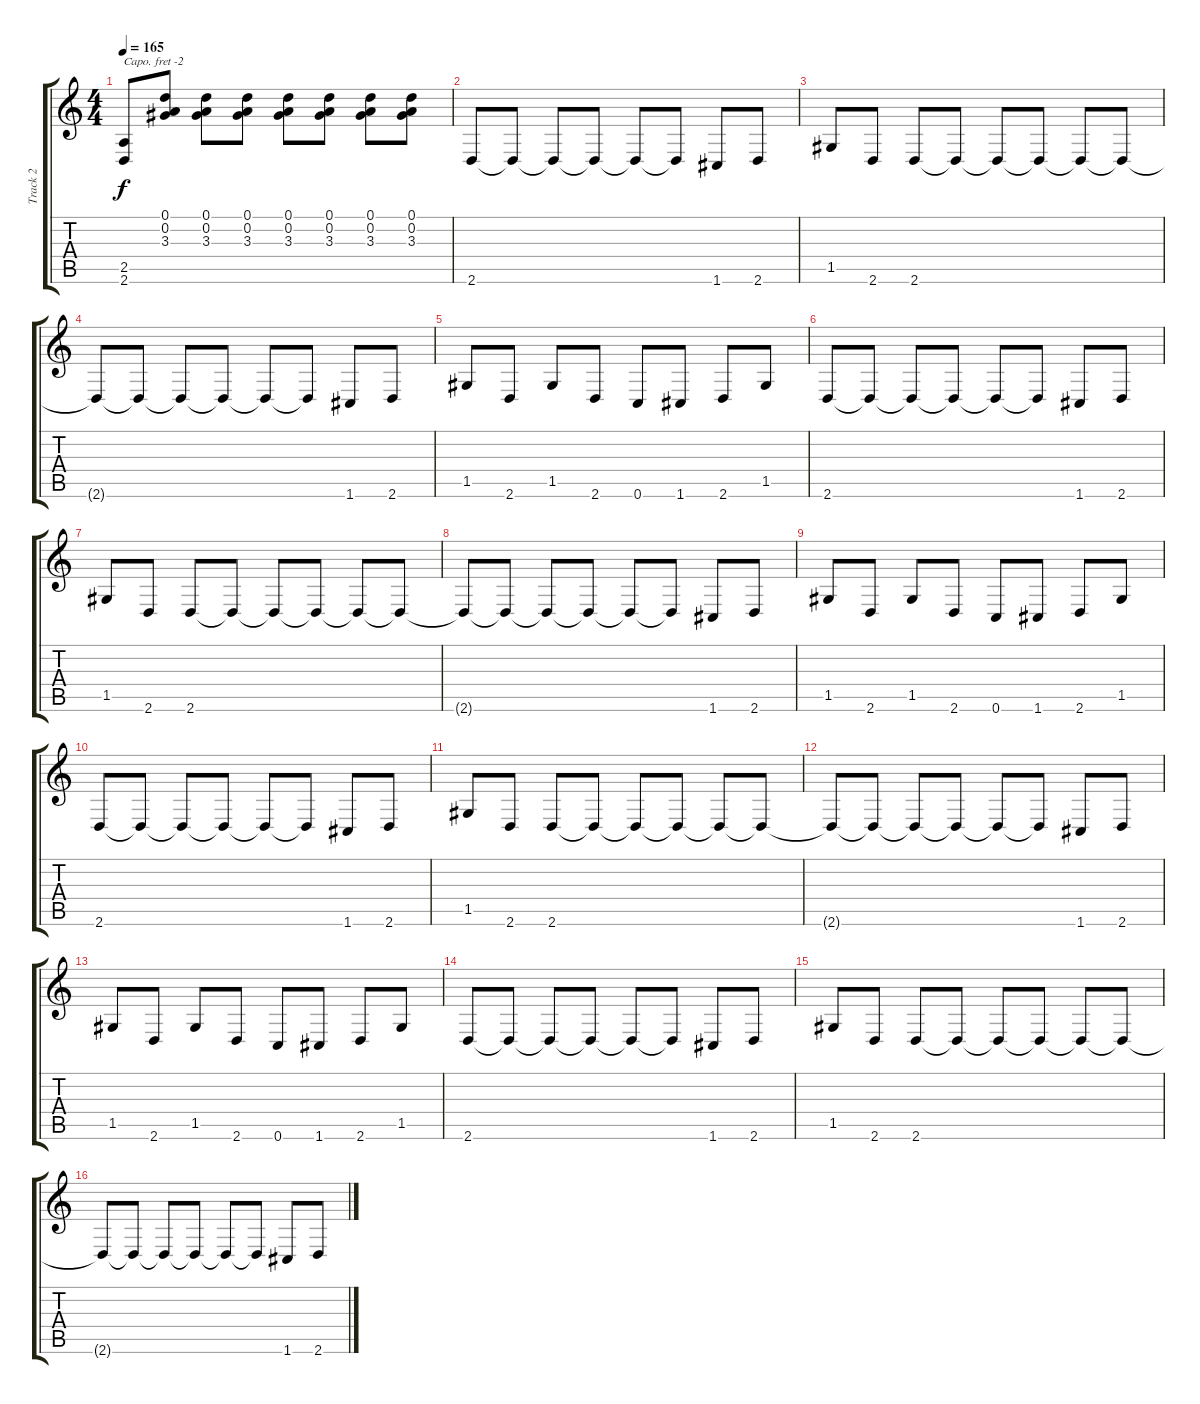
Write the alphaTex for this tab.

\track ("Track 2" "Track 2") {instrument distortionguitar}
\staff {score tabs}
\capo -2
\tuning (E4 B3 G3 D3 A2 D2) {hide}
\ts (4 4)
\tempo 165
\clef g2
\ks c
(2.5 2.6).8{dy f} (0.1 0.2 3.3).8 (0.1 0.2 3.3).8 (0.1 0.2 3.3).8 (0.1 0.2 3.3).8 (0.1 0.2 3.3).8 (0.1 0.2 3.3).8 (0.1 0.2 3.3).8 |
2.6.8 2.6{t}.8 2.6{t}.8 2.6{t}.8 2.6{t}.8 2.6{t}.8 1.6.8 2.6.8 |
1.5.8 2.6.8 2.6.8 2.6{t}.8 2.6{t}.8 2.6{t}.8 2.6{t}.8 2.6{t}.8 |
2.6{t}.8 2.6{t}.8 2.6{t}.8 2.6{t}.8 2.6{t}.8 2.6{t}.8 1.6.8 2.6.8 |
1.5.8 2.6.8 1.5.8 2.6.8 0.6.8 1.6.8 2.6.8 1.5.8 |
2.6.8 2.6{t}.8 2.6{t}.8 2.6{t}.8 2.6{t}.8 2.6{t}.8 1.6.8 2.6.8 |
1.5.8 2.6.8 2.6.8 2.6{t}.8 2.6{t}.8 2.6{t}.8 2.6{t}.8 2.6{t}.8 |
2.6{t}.8 2.6{t}.8 2.6{t}.8 2.6{t}.8 2.6{t}.8 2.6{t}.8 1.6.8 2.6.8 |
1.5.8 2.6.8 1.5.8 2.6.8 0.6.8 1.6.8 2.6.8 1.5.8 |
2.6.8 2.6{t}.8 2.6{t}.8 2.6{t}.8 2.6{t}.8 2.6{t}.8 1.6.8 2.6.8 |
1.5.8 2.6.8 2.6.8 2.6{t}.8 2.6{t}.8 2.6{t}.8 2.6{t}.8 2.6{t}.8 |
2.6{t}.8 2.6{t}.8 2.6{t}.8 2.6{t}.8 2.6{t}.8 2.6{t}.8 1.6.8 2.6.8 |
1.5.8 2.6.8 1.5.8 2.6.8 0.6.8 1.6.8 2.6.8 1.5.8 |
2.6.8 2.6{t}.8 2.6{t}.8 2.6{t}.8 2.6{t}.8 2.6{t}.8 1.6.8 2.6.8 |
1.5.8 2.6.8 2.6.8 2.6{t}.8 2.6{t}.8 2.6{t}.8 2.6{t}.8 2.6{t}.8 |
2.6{t}.8 2.6{t}.8 2.6{t}.8 2.6{t}.8 2.6{t}.8 2.6{t}.8 1.6.8 2.6.8
